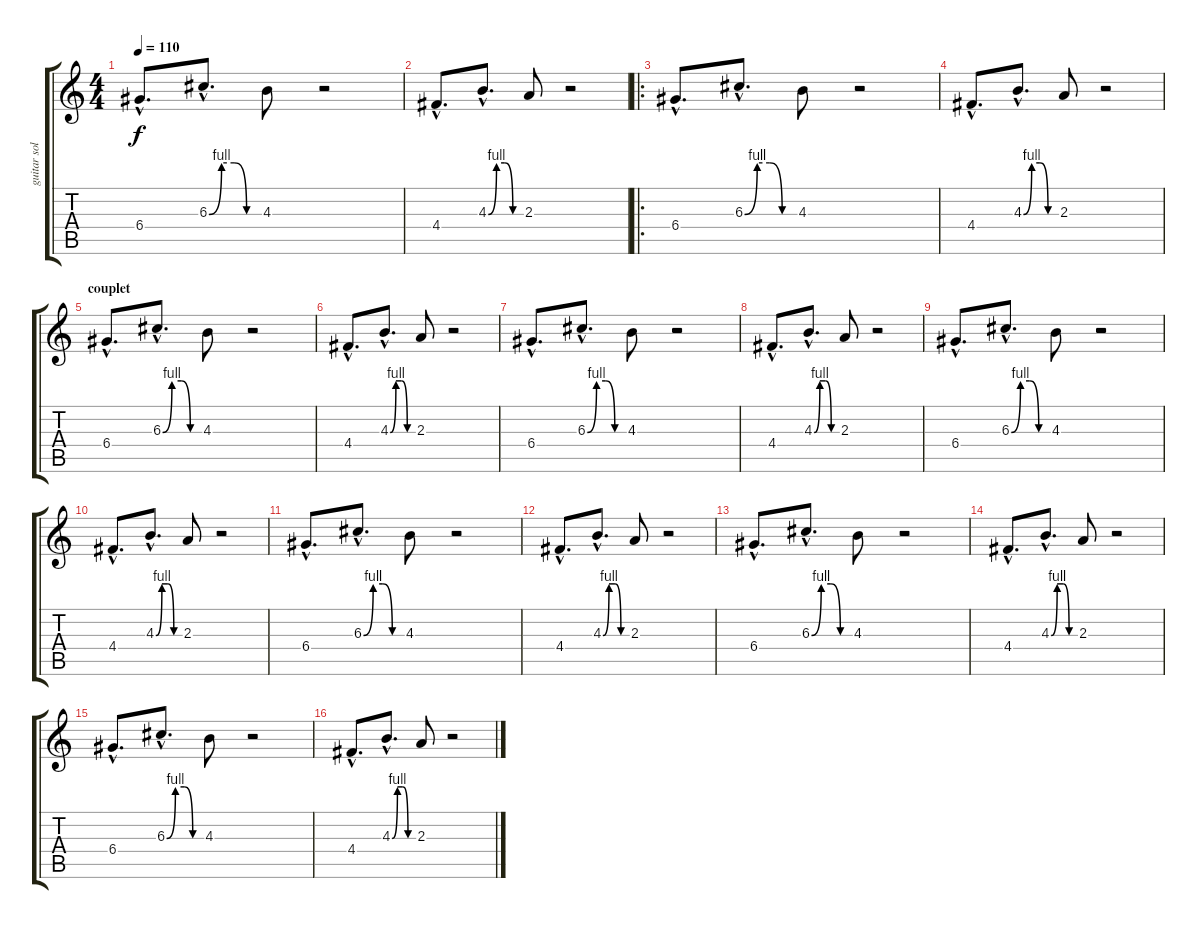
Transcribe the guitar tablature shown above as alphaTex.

\track ("guitar solo" "guitar sol") {instrument overdrivenguitar}
\staff {score tabs}
\tuning (E4 B3 G3 D3 A2 E2) {hide}
\ts (4 4)
\tempo 110
\clef g2
\ks c
6.4{hac}.8{d dy f instrument overdrivenguitar} 6.3{be (custom 0 0 15 4 30 4 45 0 60 0) hac}.8{d} 4.3.8 r.2 |
4.4{hac}.8{d} 4.3{be (custom 0 0 15 4 30 4 45 0 60 0) hac}.8{d} 2.3.8 r.2 |
\ro
6.4{hac}.8{d} 6.3{be (custom 0 0 15 4 30 4 45 0 60 0) hac}.8{d} 4.3.8 r.2 |
4.4{hac}.8{d} 4.3{be (custom 0 0 15 4 30 4 45 0 60 0) hac}.8{d} 2.3.8 r.2 |
\section ("" "couplet")
6.4{hac}.8{d} 6.3{be (custom 0 0 15 4 30 4 45 0 60 0) hac}.8{d} 4.3.8 r.2 |
4.4{hac}.8{d} 4.3{be (custom 0 0 15 4 30 4 45 0 60 0) hac}.8{d} 2.3.8 r.2 |
6.4{hac}.8{d} 6.3{be (custom 0 0 15 4 30 4 45 0 60 0) hac}.8{d} 4.3.8 r.2 |
4.4{hac}.8{d} 4.3{be (custom 0 0 15 4 30 4 45 0 60 0) hac}.8{d} 2.3.8 r.2 |
6.4{hac}.8{d} 6.3{be (custom 0 0 15 4 30 4 45 0 60 0) hac}.8{d} 4.3.8 r.2 |
4.4{hac}.8{d} 4.3{be (custom 0 0 15 4 30 4 45 0 60 0) hac}.8{d} 2.3.8 r.2 |
6.4{hac}.8{d} 6.3{be (custom 0 0 15 4 30 4 45 0 60 0) hac}.8{d} 4.3.8 r.2 |
4.4{hac}.8{d} 4.3{be (custom 0 0 15 4 30 4 45 0 60 0) hac}.8{d} 2.3.8 r.2 |
6.4{hac}.8{d} 6.3{be (custom 0 0 15 4 30 4 45 0 60 0) hac}.8{d} 4.3.8 r.2 |
4.4{hac}.8{d} 4.3{be (custom 0 0 15 4 30 4 45 0 60 0) hac}.8{d} 2.3.8 r.2 |
6.4{hac}.8{d} 6.3{be (custom 0 0 15 4 30 4 45 0 60 0) hac}.8{d} 4.3.8 r.2 |
4.4{hac}.8{d} 4.3{be (custom 0 0 15 4 30 4 45 0 60 0) hac}.8{d} 2.3.8 r.2
